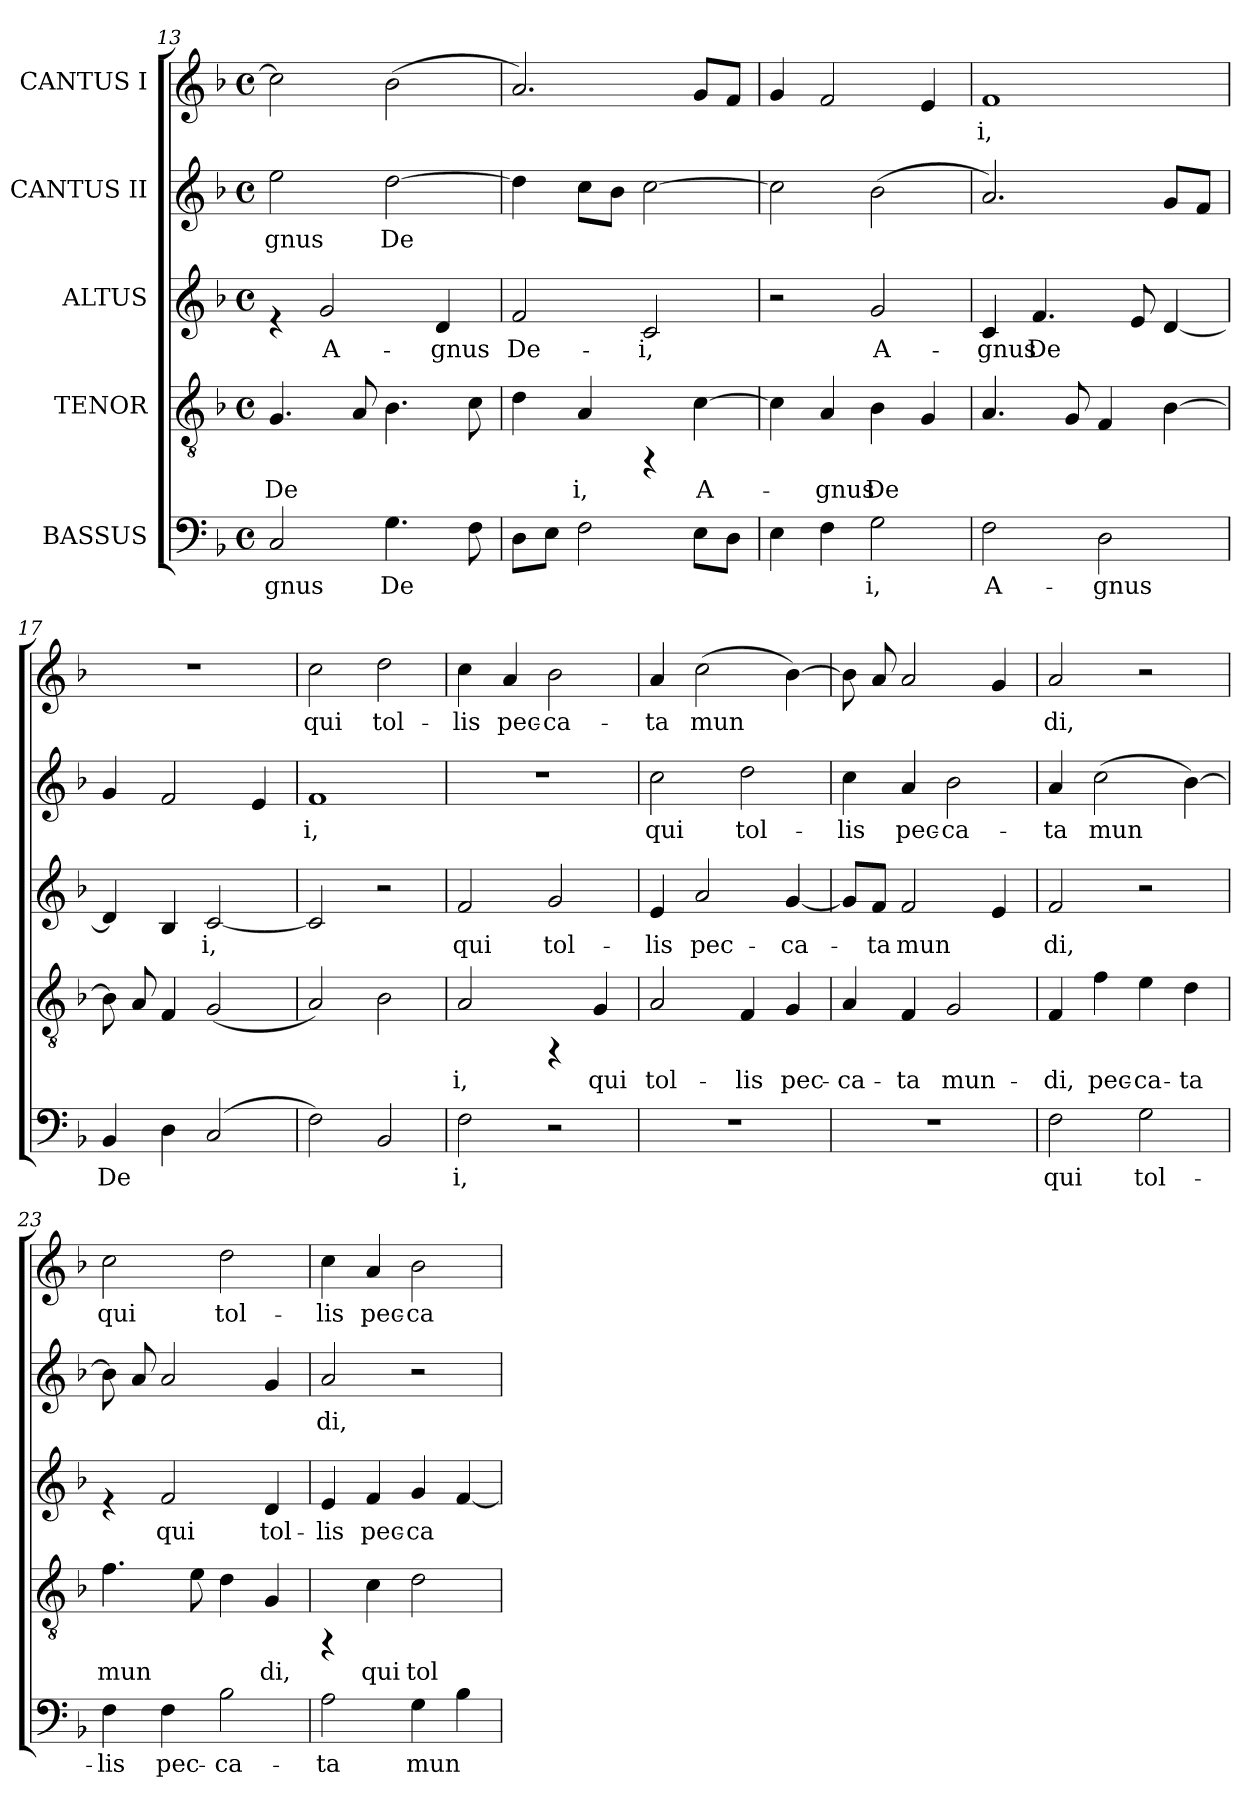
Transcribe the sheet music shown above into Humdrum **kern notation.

**kern	**text	**kern	**text	**kern	**text	**kern	**text	**kern	**text
*part5	*part5	*part4	*part4	*part3	*part3	*part2	*part2	*part1	*part1
*staff5	*staff5	*staff4	*staff4	*staff3	*staff3	*staff2	*staff2	*staff1	*staff1
*I"BASSUS	*	*I"TENOR	*	*I"ALTUS	*	*I"CANTUS II	*	*I"CANTUS I	*
*clefF4	*	*clefGv2	*	*clefG2	*	*clefG2	*	*clefG2	*
*k[b-]	*	*k[b-]	*	*k[b-]	*	*k[b-]	*	*k[b-]	*
*F:	*	*F:	*	*F:	*	*F:	*	*F:	*
*M4/4	*	*M4/4	*	*M4/4	*	*M4/4	*	*M4/4	*
*met(c)	*	*met(c)	*	*met(c)	*	*met(c)	*	*met(c)	*
=13	=13	=13	=13	=13	=13	=13	=13	=13	=13
!	!LO:LY:b:cj	!	!LO:LY:b:cj	!	!	!	!LO:LY:b:cj	!	!
2C/	-gnus	4.G/	De	4re	.	2ee\	-gnus	2cc\]	.
!	!	!	!	!	!LO:LY:b:cj	!	!	!	!
.	.	.	.	2g/	-A-	.	.	.	.
!	!	!	!LO:LY:b:cj	!	!	!	!	!	!
.	.	8A/	-	.	.	.	.	.	.
!	!LO:LY:b:cj	!	!LO:LY:b:cj	!	!	!	!LO:LY:b:cj	!	!LO:LY:b:cj
4.G\	De	4.B-\	--	.	.	[>2dd\	De-	(>2b-\	--
!	!	!	!	!	!LO:LY:b:cj	!	!	!	!
.	.	.	.	4d/	-gnus	.	.	.	.
!	!LO:LY:b:cj	!	!LO:LY:b:cj	!	!	!	!	!	!
8F\	-	8c\	--	.	.	.	.	.	.
=14	=14	=14	=14	=14	=14	=14	=14	=14	=14
!	!LO:LY:b:cj	!	!LO:LY:b:cj	!	!LO:LY:b:cj	!	!	!	!LO:LY:b:cj
8D\L	--	4d\	--	2f/	De-	4dd\]	.	2.a/)	--
!	!LO:LY:b:cj	!	!	!	!	!	!	!	!
8E\J	--	.	.	.	.	.	.	.	.
!	!LO:LY:b:cj	!	!LO:LY:b:cj	!	!	!	!LO:LY:b:cj	!	!
2F\	--	4A/	-i,	.	.	8cc\L	--	.	.
!	!	!	!	!	!	!	!LO:LY:b:cj	!	!
.	.	.	.	.	.	8b-\J	--	.	.
!	!	!	!	!	!LO:LY:b:cj	!	!LO:LY:b:cj	!	!
.	.	4rEE	.	2c/	-i,	[>2cc\	--	.	.
!	!LO:LY:b:cj	!	!LO:LY:b:cj	!	!	!	!	!	!LO:LY:b:cj
8E\L	--	[>4c\	A-	.	.	.	.	8g/L	--
!	!LO:LY:b:cj	!	!	!	!	!	!	!	!LO:LY:b:cj
8D\J	--	.	.	.	.	.	.	8f/J	--
!!LO:LB:g=z
=15	=15	=15	=15	=15	=15	=15	=15	=15	=15
!	!LO:LY:b:cj	!	!	!	!	!	!	!	!LO:LY:b:cj
4E\	--	4c\]	.	2r	.	2cc\]	.	4g/	--
!	!LO:LY:b:cj	!	!LO:LY:b:cj	!	!	!	!	!	!LO:LY:b:cj
4F\	--	4A/	-gnus	.	.	.	.	2f/	--
!	!LO:LY:b:cj	!	!LO:LY:b:cj	!	!LO:LY:b:cj	!	!LO:LY:b:cj	!	!
2G\	-i,	4B-\	De	2g/	A-	(>2b-\	--	.	.
!	!	!	!LO:LY:b:cj	!	!	!	!	!	!LO:LY:b:cj
.	.	4G/	-	.	.	.	.	4e/	--
=16	=16	=16	=16	=16	=16	=16	=16	=16	=16
!	!LO:LY:b:cj	!	!LO:LY:b:cj	!	!LO:LY:b:cj	!	!LO:LY:b:cj	!	!LO:LY:b:cj
2F\	A-	4.A/	--	4c/	-gnus	2.a/)	--	1f	-i,
!	!	!	!	!	!LO:LY:b:cj	!	!	!	!
.	.	.	.	4.f/	De	.	.	.	.
!	!	!	!LO:LY:b:cj	!	!	!	!	!	!
.	.	8G/	--	.	.	.	.	.	.
!	!LO:LY:b:cj	!	!LO:LY:b:cj	!	!	!	!	!	!
2D\	-gnus	4F/	--	.	.	.	.	.	.
!	!	!	!	!	!LO:LY:b:cj	!	!	!	!
.	.	.	.	8e/	-	.	.	.	.
!	!	!	!LO:LY:b:cj	!	!LO:LY:b:cj	!	!LO:LY:b:cj	!	!
.	.	[>4B-\	--	[<4d/	--	8g/L	--	.	.
!	!	!	!	!	!	!	!LO:LY:b:cj	!	!
.	.	.	.	.	.	8f/J	--	.	.
=17	=17	=17	=17	=17	=17	=17	=17	=17	=17
!	!LO:LY:b:cj	!	!	!	!	!	!LO:LY:b:cj	!	!
4BB-/	De-	8B-\L]	.	4d/]	.	4g/	--	1r	.
!	!	!	!LO:LY:b:cj	!	!	!	!	!	!
.	.	8A/	--	.	.	.	.	.	.
!	!LO:LY:b:cj	!	!LO:LY:b:cj	!	!LO:LY:b:cj	!	!LO:LY:b:cj	!	!
4D\	--	4F/	--	4B-/	--	2f/	--	.	.
!	!LO:LY:b:cj	!	!LO:LY:b:cj	!	!LO:LY:b:cj	!	!	!	!
(<2C/	--	(<2G/	--	[<2c/	-i,	.	.	.	.
!	!	!	!	!	!	!	!LO:LY:b:cj	!	!
.	.	.	.	.	.	4e/	--	.	.
=18	=18	=18	=18	=18	=18	=18	=18	=18	=18
!	!LO:LY:b:cj	!	!LO:LY:b:cj	!	!	!	!LO:LY:b:cj	!	!LO:LY:b:cj
2F\)	--	2A/)	--	2c/]	.	1f	-i,	2cc\	qui
!	!LO:LY:b:cj	!	!LO:LY:b:cj	!	!	!	!	!	!LO:LY:b:cj
2BB-/	--	2B-\	--	2r	.	.	.	2dd\	tol-
=19	=19	=19	=19	=19	=19	=19	=19	=19	=19
!	!LO:LY:b:cj	!	!LO:LY:b:cj	!	!LO:LY:b:cj	!	!	!	!LO:LY:b:cj
2F\	-i,	2A/	-i,	2f/	qui	1r	.	4cc\	-lis
!	!	!	!	!	!	!	!	!	!LO:LY:b:cj
.	.	.	.	.	.	.	.	4a/	pec-
!	!	!	!	!	!LO:LY:b:cj	!	!	!	!LO:LY:b:cj
2r	.	4rEE	.	2g/	tol-	.	.	2b-\	-ca-
!	!	!	!LO:LY:b:cj	!	!	!	!	!	!
.	.	4G/	qui	.	.	.	.	.	.
!!LO:PB:g=z
=20	=20	=20	=20	=20	=20	=20	=20	=20	=20
!	!	!	!LO:LY:b:cj	!	!LO:LY:b:cj	!	!LO:LY:b:cj	!	!LO:LY:b:cj
1r	.	2A/	tol-	4e/	-lis	2cc\	qui	4a/	-ta
!	!	!	!	!	!LO:LY:b:cj	!	!	!	!LO:LY:b:cj
.	.	.	.	2a/	pec-	.	.	(>2cc\	mun
!	!	!	!LO:LY:b:cj	!	!	!	!LO:LY:b:cj	!	!
.	.	4F/	-lis	.	.	2dd\	tol-	.	.
!	!	!	!LO:LY:b:cj	!	!LO:LY:b:cj	!	!	!	!LO:LY:b:cj
.	.	4G/	pec-	[<4g/	-ca-	.	.	[>4b-\)	-
=21	=21	=21	=21	=21	=21	=21	=21	=21	=21
!	!	!	!LO:LY:b:cj	!	!	!	!LO:LY:b:cj	!	!
1r	.	4A/	-ca-	8g/L]	.	4cc\	-lis	8b-\L]	.
!	!	!	!	!	!LO:LY:b:cj	!	!	!	!LO:LY:b:cj
.	.	.	.	8f/J	-ta	.	.	8a/	--
!	!	!	!LO:LY:b:cj	!	!LO:LY:b:cj	!	!LO:LY:b:cj	!	!LO:LY:b:cj
.	.	4F/	-ta	2f/	mun-	4a/	pec-	2a/	--
!	!	!	!LO:LY:b:cj	!	!	!	!LO:LY:b:cj	!	!
.	.	2G/	mun-	.	.	2b-\	-ca-	.	.
!	!	!	!	!	!LO:LY:b:cj	!	!	!	!LO:LY:b:cj
.	.	.	.	4e/	--	.	.	4g/	--
=22	=22	=22	=22	=22	=22	=22	=22	=22	=22
!	!LO:LY:b:cj	!	!LO:LY:b:cj	!	!LO:LY:b:cj	!	!LO:LY:b:cj	!	!LO:LY:b:cj
2F\	qui	4F/	-di,	2f/	-di,	4a/	-ta	2a/	-di,
!	!	!	!LO:LY:b:cj	!	!	!	!LO:LY:b:cj	!	!
.	.	4f\	pec-	.	.	(>2cc\	mun	.	.
!	!LO:LY:b:cj	!	!LO:LY:b:cj	!	!	!	!	!	!
2G\	tol-	4e\	-ca-	2r	.	.	.	2r	.
!	!	!	!LO:LY:b:cj	!	!	!	!LO:LY:b:cj	!	!
.	.	4d\	-ta	.	.	[>4b-\)	-	.	.
=23	=23	=23	=23	=23	=23	=23	=23	=23	=23
!	!LO:LY:b:cj	!	!LO:LY:b:cj	!	!	!	!	!	!LO:LY:b:cj
4F\	-lis	4.f\	mun-	4re	.	8b-\L]	.	2cc\	qui
!	!	!	!	!	!	!	!LO:LY:b:cj	!	!
.	.	.	.	.	.	8a/	--	.	.
!	!LO:LY:b:cj	!	!	!	!LO:LY:b:cj	!	!LO:LY:b:cj	!	!
4F\	pec-	.	.	2f/	qui	2a/	--	.	.
!	!	!	!LO:LY:b:cj	!	!	!	!	!	!
.	.	8e\	--	.	.	.	.	.	.
!	!LO:LY:b:cj	!	!LO:LY:b:cj	!	!	!	!	!	!LO:LY:b:cj
2B-\	-ca-	4d\	--	.	.	.	.	2dd\	tol-
!	!	!	!LO:LY:b:cj	!	!LO:LY:b:cj	!	!LO:LY:b:cj	!	!
.	.	4G/	-di,	4d/	tol-	4g/	--	.	.
=24	=24	=24	=24	=24	=24	=24	=24	=24	=24
!	!LO:LY:b:cj	!	!	!	!LO:LY:b:cj	!	!LO:LY:b:cj	!	!LO:LY:b:cj
2A\	-ta	4rEE	.	4e/	-lis	2a/	-di,	4cc\	-lis
!	!	!	!LO:LY:b:cj	!	!LO:LY:b:cj	!	!	!	!LO:LY:b:cj
.	.	4c\	qui	4f/	pec-	.	.	4a/	pec-
!	!LO:LY:b:cj	!	!LO:LY:b:cj	!	!LO:LY:b:cj	!	!	!	!LO:LY:b:cj
4G\	mun-	2d\	tol-	4g/	-ca-	2r	.	2b-\	-ca-
!	!LO:LY:b:cj	!	!	!	!LO:LY:b:cj	!	!	!	!
4B-\	--	.	.	[<4f/	--	.	.	.	.
=	=	=	=	=	=	=	=	=	=
*-	*-	*-	*-	*-	*-	*-	*-	*-	*-
